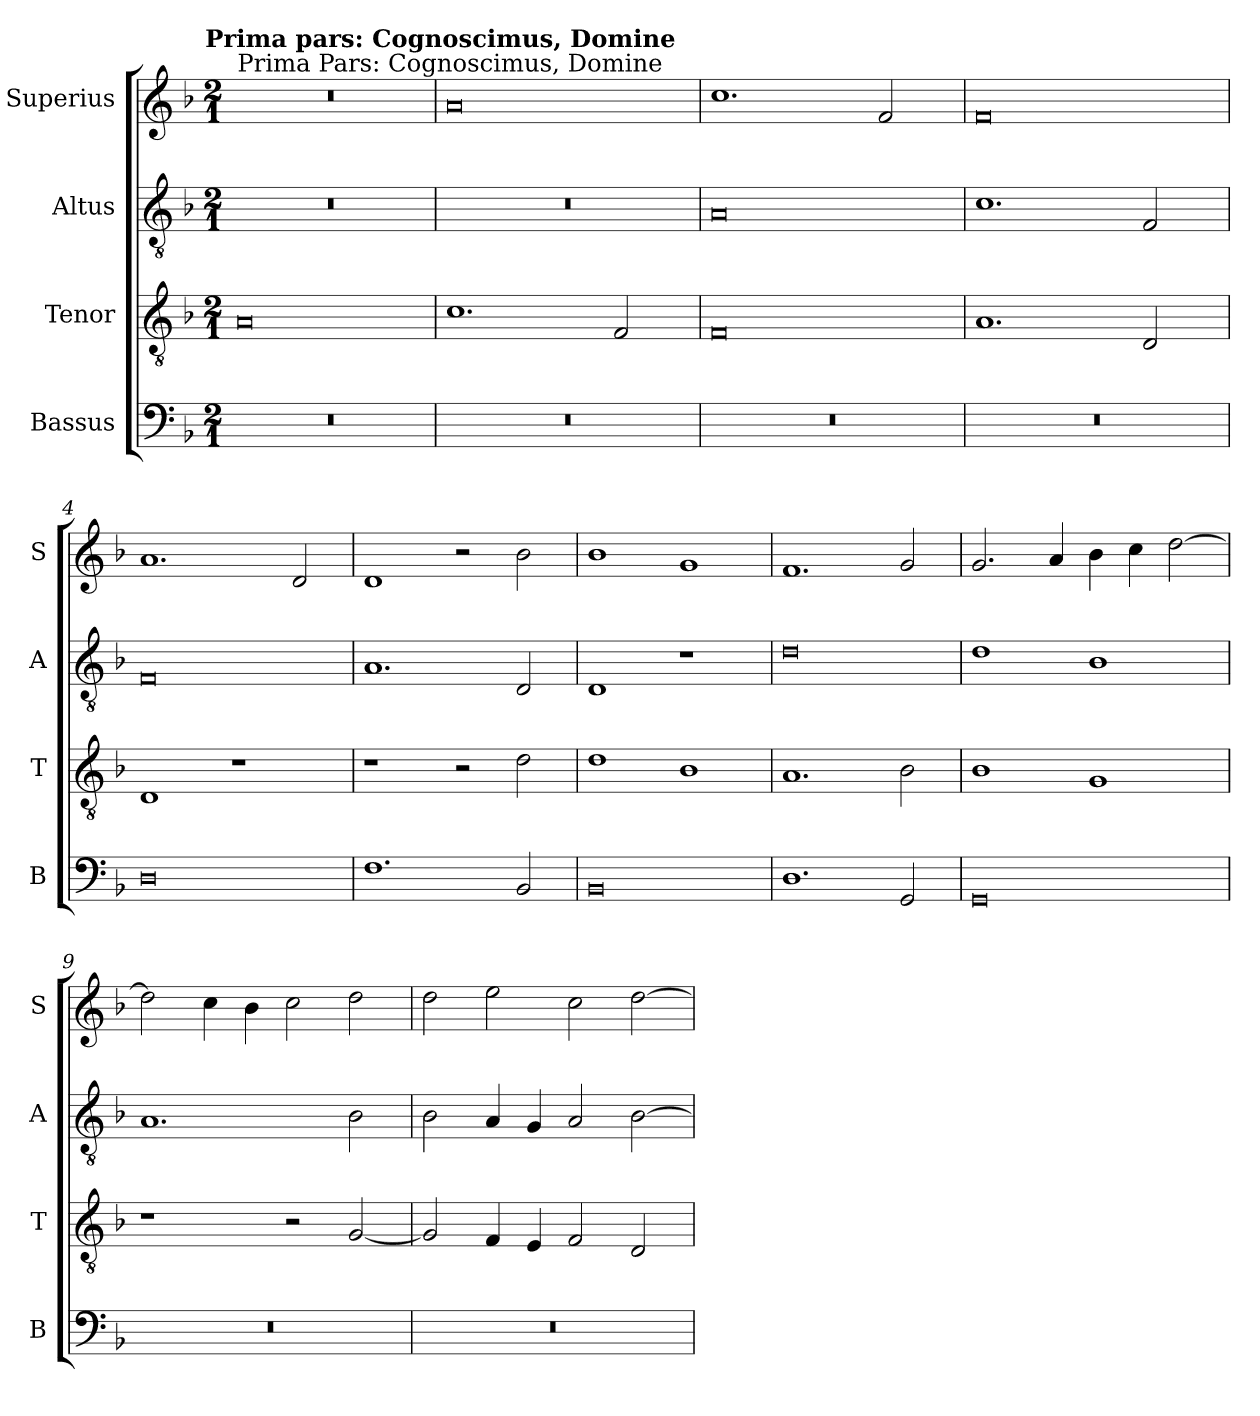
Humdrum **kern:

**kern	**kern	**kern	**kern
*part4	*part3	*part2	*part1
*staff4	*staff3	*staff2	*staff1
*I"Bassus	*I"Tenor	*I"Altus	*I"Superius
*I'B	*I'T	*I'A	*I'S
*clefF4	*clefGv2	*clefGv2	*clefG2
*k[b-]	*k[b-]	*k[b-]	*k[b-]
*F:	*F:	*F:	*F:
!!LO:TX:omd:t=Prima pars&colon; Cognoscimus, Domine
*M2/1	*M2/1	*M2/1	*M2/1
=	=	=	=
!	!	!	!LO:TX:a:t=Prima Pars&colon; Cognoscimus, Domine
0r	0A	0r	0r
=1	=1	=1	=1
0r	1.c	0r	0a
.	2F	.	.
=2	=2	=2	=2
0r	0F	0A	1.cc
.	.	.	2f
=3	=3	=3	=3
0r	1.A	1.c	0f
.	2D	2F	.
=4	=4	=4	=4
0D	1D	0F	1.a
.	1r	.	.
.	.	.	2d
=5	=5	=5	=5
1.F	1r	1.A	1d
.	2r	.	2r
2BB-	2d	2D	2b-
=6	=6	=6	=6
0BB-	1d	1D	1b-
.	1B-	1r	1g
=7	=7	=7	=7
1.D	1.A	0d	1.f
2GG	2B-	.	2g
=8	=8	=8	=8
0GG	1B-	1d	2.g
.	.	.	4a
.	1G	1B-	4b-
.	.	.	4cc
.	.	.	[2dd
=9	=9	=9	=9
0r	1r	1.A	2dd]
.	.	.	4cc
.	.	.	4b-
.	2r	.	2cc
.	[2G	2B-	2dd
=10	=10	=10	=10
0r	2G]	2B-	2dd
.	4F	4A	2ee
.	4E	4G	.
.	2F	2A	2cc
.	2D	[2B-	[2dd
=	=	=	=
*-	*-	*-	*-
